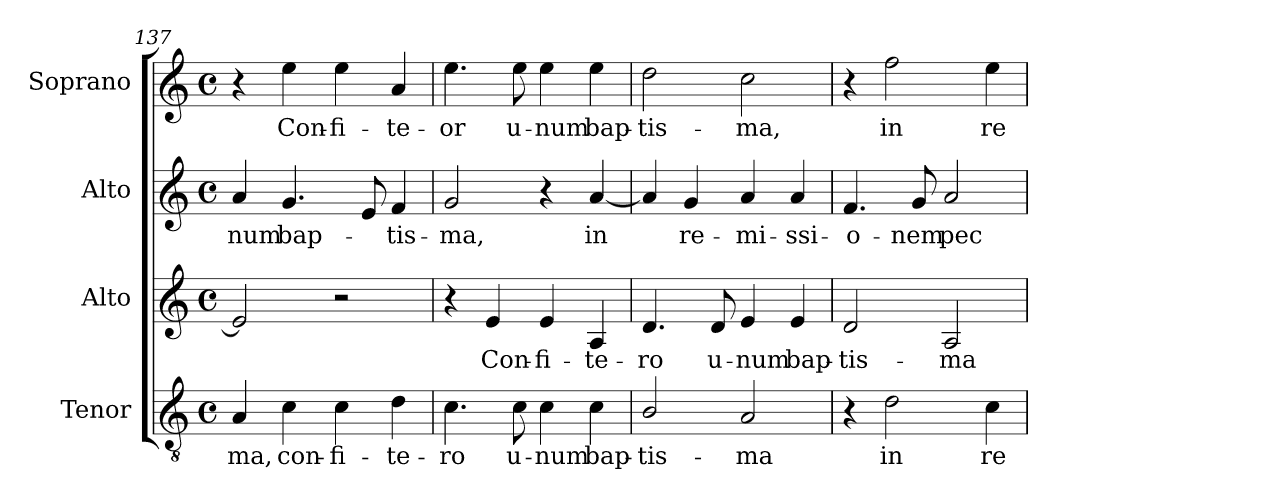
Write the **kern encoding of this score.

**kern	**text	**kern	**text	**kern	**text	**kern	**text
*part4	*part4	*part3	*part3	*part2	*part2	*part1	*part1
*staff4	*staff4	*staff3	*staff3	*staff2	*staff2	*staff1	*staff1
*I"Tenor	*	*I"Alto	*	*I"Alto	*	*I"Soprano	*
*I'T.	*	*I'A.	*	*I'A.	*	*I'S.	*
*clefGv2	*	*clefG2	*	*clefG2	*	*clefG2	*
*ITrd7c12	*	*	*	*	*	*	*
*k[]	*	*k[]	*	*k[]	*	*k[]	*
*C:	*	*C:	*	*C:	*	*C:	*
*M4/4	*	*M4/4	*	*M4/4	*	*M4/4	*
*met(c)	*	*met(c)	*	*met(c)	*	*met(c)	*
=137	=137	=137	=137	=137	=137	=137	=137
!	!LO:LY:b:color=#000000	!	!	!	!	!	!
!	!	!	!	!	!LO:LY:b:color=#000000	!	!
4AAi/	-ma,	2ei/]	.	4ai/	-num	4r	.
!	!LO:LY:b:color=#000000	!	!	!	!	!	!
!	!	!	!	!	!LO:LY:b:color=#000000	!	!
!	!	!	!	!	!	!	!LO:LY:b:color=#000000
4Ci\	con-	.	.	4.gi/	bap-	4eei\	Con-
!	!LO:LY:b:color=#000000	!	!	!	!	!	!
!	!	!	!	!	!	!	!LO:LY:b:color=#000000
4Ci\	-fi-	2r	.	.	.	4eei\	-fi-
.	.	.	.	8ei/	.	.	.
!	!LO:LY:b:color=#000000	!	!	!	!	!	!
!	!	!	!	!	!LO:LY:b:color=#000000	!	!
!	!	!	!	!	!	!	!LO:LY:b:color=#000000
4Di\	-te-	.	.	4fi/	-tis-	4ai/	-te-
=138	=138	=138	=138	=138	=138	=138	=138
!	!LO:LY:b:color=#000000	!	!	!	!	!	!
!	!	!	!	!	!LO:LY:b:color=#000000	!	!
!	!	!	!	!	!	!	!LO:LY:b:color=#000000
4.Ci\	-ro	4r	.	2gi/	-ma,	4.eei\	-or
!	!	!	!LO:LY:b:color=#000000	!	!	!	!
.	.	4ei/	Con-	.	.	.	.
!	!LO:LY:b:color=#000000	!	!	!	!	!	!
!	!	!	!	!	!	!	!LO:LY:b:color=#000000
8Ci\	u-	.	.	.	.	8eei\	u-
!	!LO:LY:b:color=#000000	!	!	!	!	!	!
!	!	!	!LO:LY:b:color=#000000	!	!	!	!
!	!	!	!	!	!	!	!LO:LY:b:color=#000000
4Ci\	-num	4ei/	-fi-	4r	.	4eei\	-num
!	!LO:LY:b:color=#000000	!	!	!	!	!	!
!	!	!	!LO:LY:b:color=#000000	!	!	!	!
!	!	!	!	!	!LO:LY:b:color=#000000	!	!
!	!	!	!	!	!	!	!LO:LY:b:color=#000000
4Ci\	bap-	4Ai/	-te-	[4ai/	in	4eei\	bap-
=139	=139	=139	=139	=139	=139	=139	=139
!	!LO:LY:b:color=#000000	!	!	!	!	!	!
!	!	!	!LO:LY:b:color=#000000	!	!	!	!
!	!	!	!	!	!	!	!LO:LY:b:color=#000000
2BBi/	-tis-	4.di/	-ro	4ai/]	.	2ddi\	-tis-
!	!	!	!	!	!LO:LY:b:color=#000000	!	!
.	.	.	.	4gi/	re-	.	.
!	!	!	!LO:LY:b:color=#000000	!	!	!	!
.	.	8di/	u-	.	.	.	.
!	!LO:LY:b:color=#000000	!	!	!	!	!	!
!	!	!	!LO:LY:b:color=#000000	!	!	!	!
!	!	!	!	!	!LO:LY:b:color=#000000	!	!
!	!	!	!	!	!	!	!LO:LY:b:color=#000000
2AAi/	-ma	4ei/	-num	4ai/	-mi-	2cci\	-ma,
!	!	!	!LO:LY:b:color=#000000	!	!	!	!
!	!	!	!	!	!LO:LY:b:color=#000000	!	!
.	.	4ei/	bap-	4ai/	-ssi-	.	.
!!LO:PB:g=z
=140	=140	=140	=140	=140	=140	=140	=140
!	!	!	!LO:LY:b:color=#000000	!	!	!	!
!	!	!	!	!	!LO:LY:b:color=#000000	!	!
4r	.	2di/	-tis-	4.fi/	-o-	4r	.
!	!LO:LY:b:color=#000000	!	!	!	!	!	!
!	!	!	!	!	!	!	!LO:LY:b:color=#000000
2Di\	in	.	.	.	.	2ffi\	in
!	!	!	!	!	!LO:LY:b:color=#000000	!	!
.	.	.	.	8gi/	-nem	.	.
!	!	!	!LO:LY:b:color=#000000	!	!	!	!
!	!	!	!	!	!LO:LY:b:color=#000000	!	!
.	.	2Ai/	-ma	2ai/	pec-	.	.
!	!LO:LY:b:color=#000000	!	!	!	!	!	!
!	!	!	!	!	!	!	!LO:LY:b:color=#000000
4Ci\	re-	.	.	.	.	4eei\	re-
=	=	=	=	=	=	=	=
*-	*-	*-	*-	*-	*-	*-	*-
